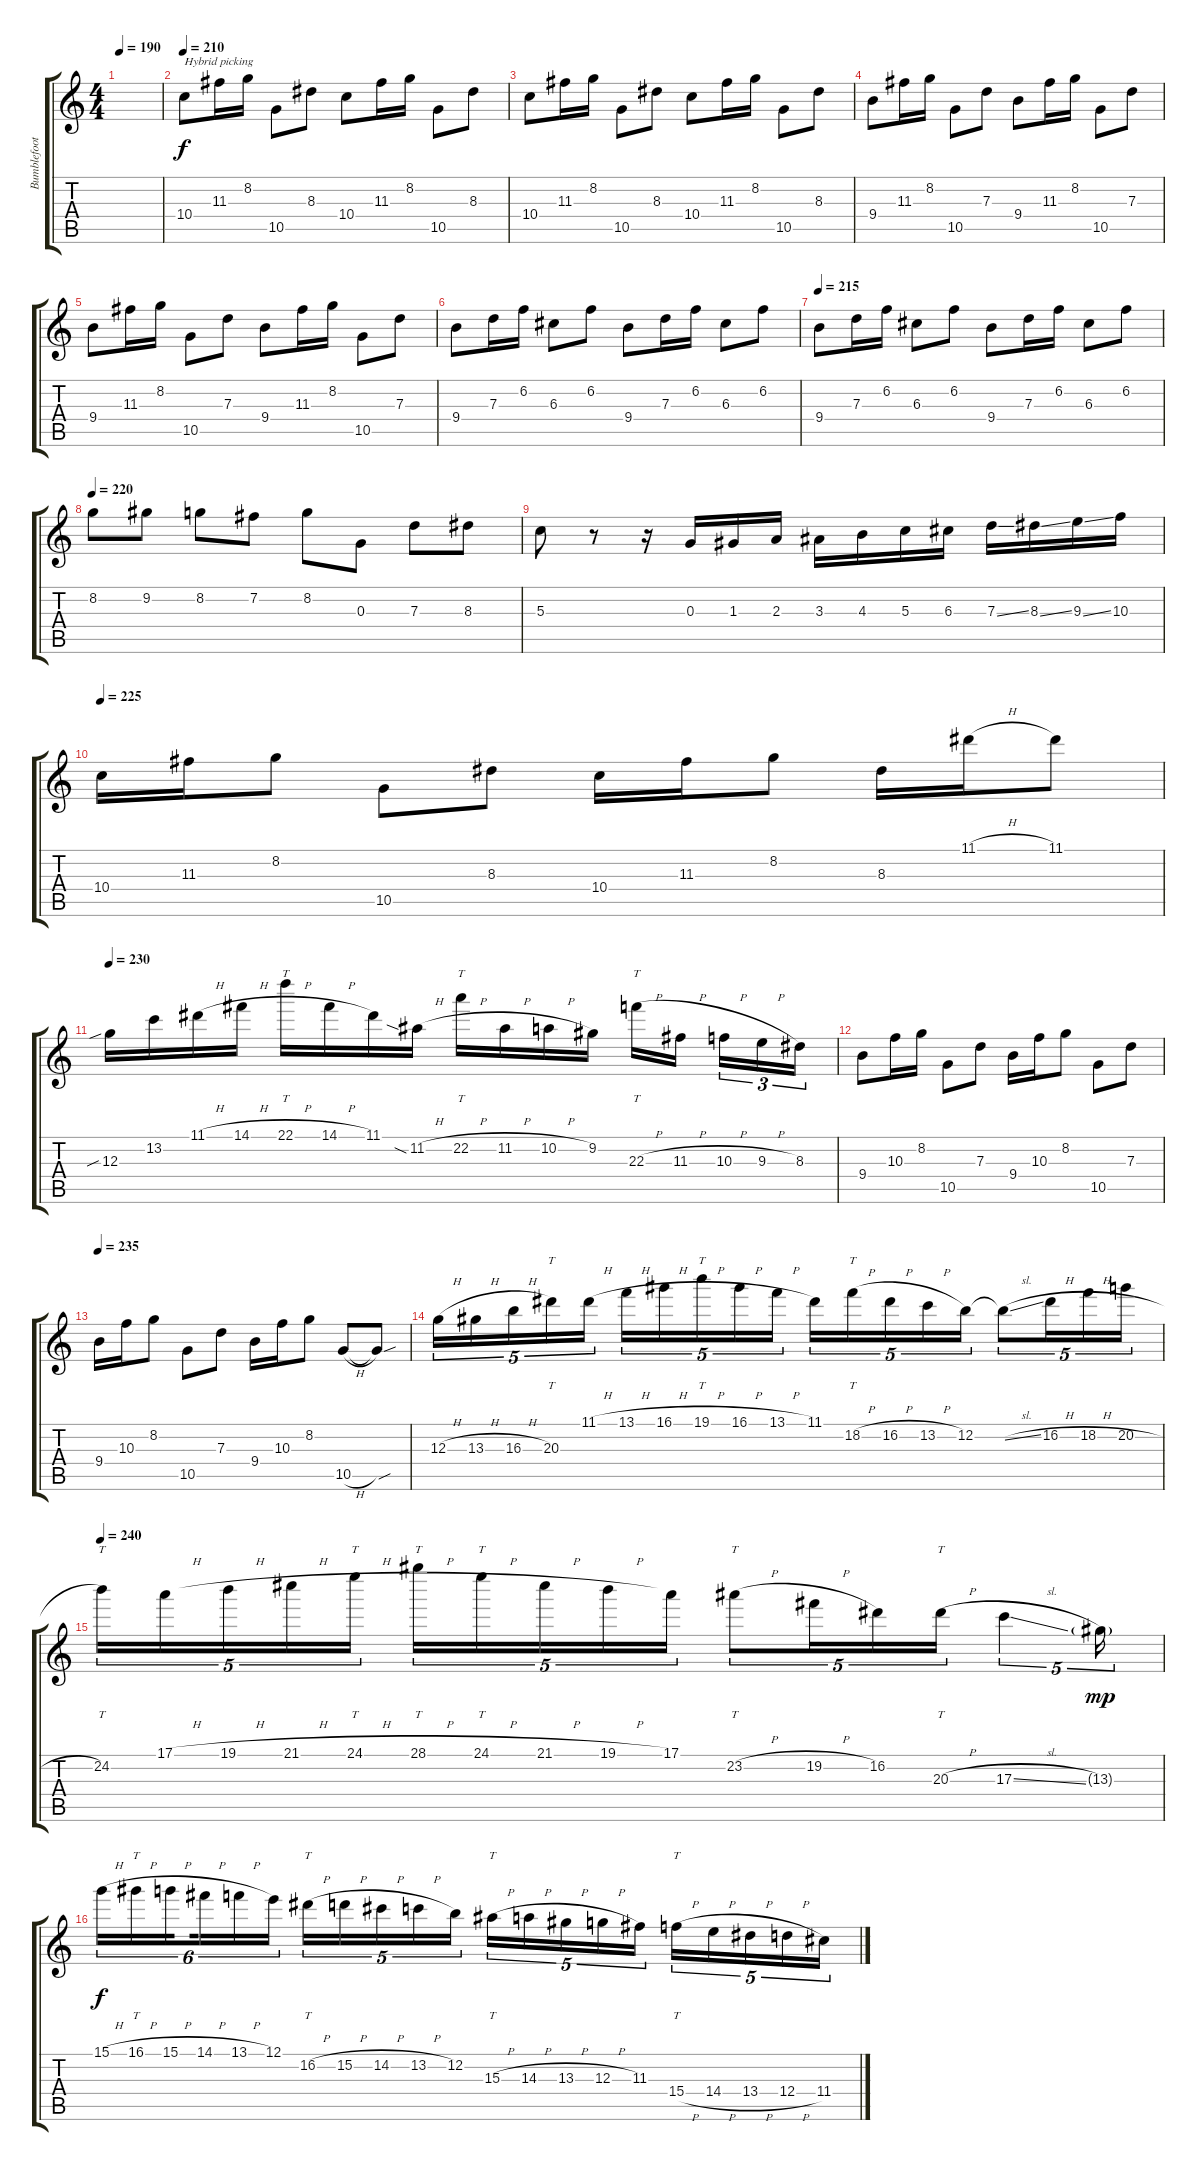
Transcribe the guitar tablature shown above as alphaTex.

\track ("Bumblefoot" "Bumblefoot") {instrument distortionguitar}
\staff {score tabs}
\tuning (E4 B3 G3 D3 A2 E2) {hide}
\ts (4 4)
\tempo 190
\clef g2
\ks c
|
\tempo 210
10.4.8{txt "Hybrid picking"} 11.3.16 8.2.16 10.5.8 8.3.8 10.4.8 11.3.16 8.2.16 10.5.8 8.3.8 |
10.4.8 11.3.16 8.2.16 10.5.8 8.3.8 10.4.8 11.3.16 8.2.16 10.5.8 8.3.8 |
9.4.8 11.3.16 8.2.16 10.5.8 7.3.8 9.4.8 11.3.16 8.2.16 10.5.8 7.3.8 |
9.4.8 11.3.16 8.2.16 10.5.8 7.3.8 9.4.8 11.3.16 8.2.16 10.5.8 7.3.8 |
9.4.8 7.3.16 6.2.16 6.3.8 6.2.8 9.4.8 7.3.16 6.2.16 6.3.8 6.2.8 |
\tempo 215
9.4.8 7.3.16 6.2.16 6.3.8 6.2.8 9.4.8 7.3.16 6.2.16 6.3.8 6.2.8 |
\tempo 220
8.2.8 9.2.8 8.2.8 7.2.8 8.2.8 0.3.8 7.3.8 8.3.8 |
5.3.8 r.8 r.16 0.3.16 1.3.16 2.3.16 3.3.16 4.3.16 5.3.16 6.3.16 7.3{ss}.16 8.3{ss}.16 9.3{ss}.16 10.3.16 |
\tempo 225
10.4.16 11.3.16 8.2.8 10.5.8 8.3.8 10.4.16 11.3.16 8.2.8 8.3.16 11.1{h}.16 11.1.8 |
\tempo 230
12.3{sib}.16 13.2.16 11.1{h}.16 14.1{h}.16 22.1{h}.16{tt} 14.1{h}.16 11.1.16 11.2{sia h}.16 22.2{h}.16{tt} 11.2{h}.16 10.2{h}.16 9.2.16 22.3{h}.16{tt} 11.3{h}.16{beam splitsecondary} 10.3{h}.16{tu (3 2)} 9.3{h}.16{tu (3 2)} 8.3.16{tu (3 2)} |
9.4.8 10.3.16 8.2.16 10.5.8 7.3.8 9.4.16 10.3.16 8.2.8 10.5.8 7.3.8 |
\tempo 235
9.4.16 10.3.16 8.2.8 10.5.8 7.3.8 9.4.16 10.3.16 8.2.8 10.5{h}.8 10.5{sou t}.8 |
12.3{h}.16{tu (5 4)} 13.3{h}.16{tu (5 4)} 16.3{h}.16{tu (5 4)} 20.3.16{tt tu (5 4)} 11.1{h}.16{tu (5 4)} 13.1{h}.16{tu (5 4)} 16.1{h}.16{tu (5 4)} 19.1{h}.16{tt tu (5 4)} 16.1{h}.16{tu (5 4)} 13.1{h}.16{tu (5 4)} 11.1.16{tu (5 4)} 18.2{h}.16{tt tu (5 4)} 16.2{h}.16{tu (5 4)} 13.2{h}.16{tu (5 4)} 12.2.16{tu (5 4)} 12.2{sl t}.8{tu (5 4)} 16.2{h}.16{tu (5 4)} 18.2{h}.16{tu (5 4)} 20.2{h}.16{tu (5 4)} |
\tempo 240
24.2.16{tt tu (5 4)} 17.1{h}.16{tu (5 4)} 19.1{h}.16{tu (5 4)} 21.1{h}.16{tu (5 4)} 24.1{h}.16{tt tu (5 4)} 28.1{h}.16{tt tu (5 4)} 24.1{h}.16{tt tu (5 4)} 21.1{h}.16{tu (5 4)} 19.1{h}.16{tu (5 4)} 17.1.16{tu (5 4)} 23.2{h}.8{tt tu (5 4)} 19.2{h}.16{tu (5 4)} 16.2.16{tu (5 4)} 20.3{h}.16{tt tu (5 4)} 17.3{sl}.4{tu (5 4)} 13.3{g}.16{tu (5 4) dy mp} |
15.1{h}.16{tu (6 4) dy f} 16.1{h}.16{tt tu (6 4)} 15.1{h}.16{tu (6 4) beam splitsecondary} 14.1{h}.16{tu (6 4)} 13.1{h}.16{tu (6 4)} 12.1.16{tu (6 4)} 16.2{h}.16{tt tu (5 4)} 15.2{h}.16{tu (5 4)} 14.2{h}.16{tu (5 4)} 13.2{h}.16{tu (5 4)} 12.2.16{tu (5 4)} 15.3{h}.16{tt tu (5 4)} 14.3{h}.16{tu (5 4)} 13.3{h}.16{tu (5 4)} 12.3{h}.16{tu (5 4)} 11.3.16{tu (5 4)} 15.4{h}.16{tt tu (5 4)} 14.4{h}.16{tu (5 4)} 13.4{h}.16{tu (5 4)} 12.4{h}.16{tu (5 4)} 11.4.16{tu (5 4)}
